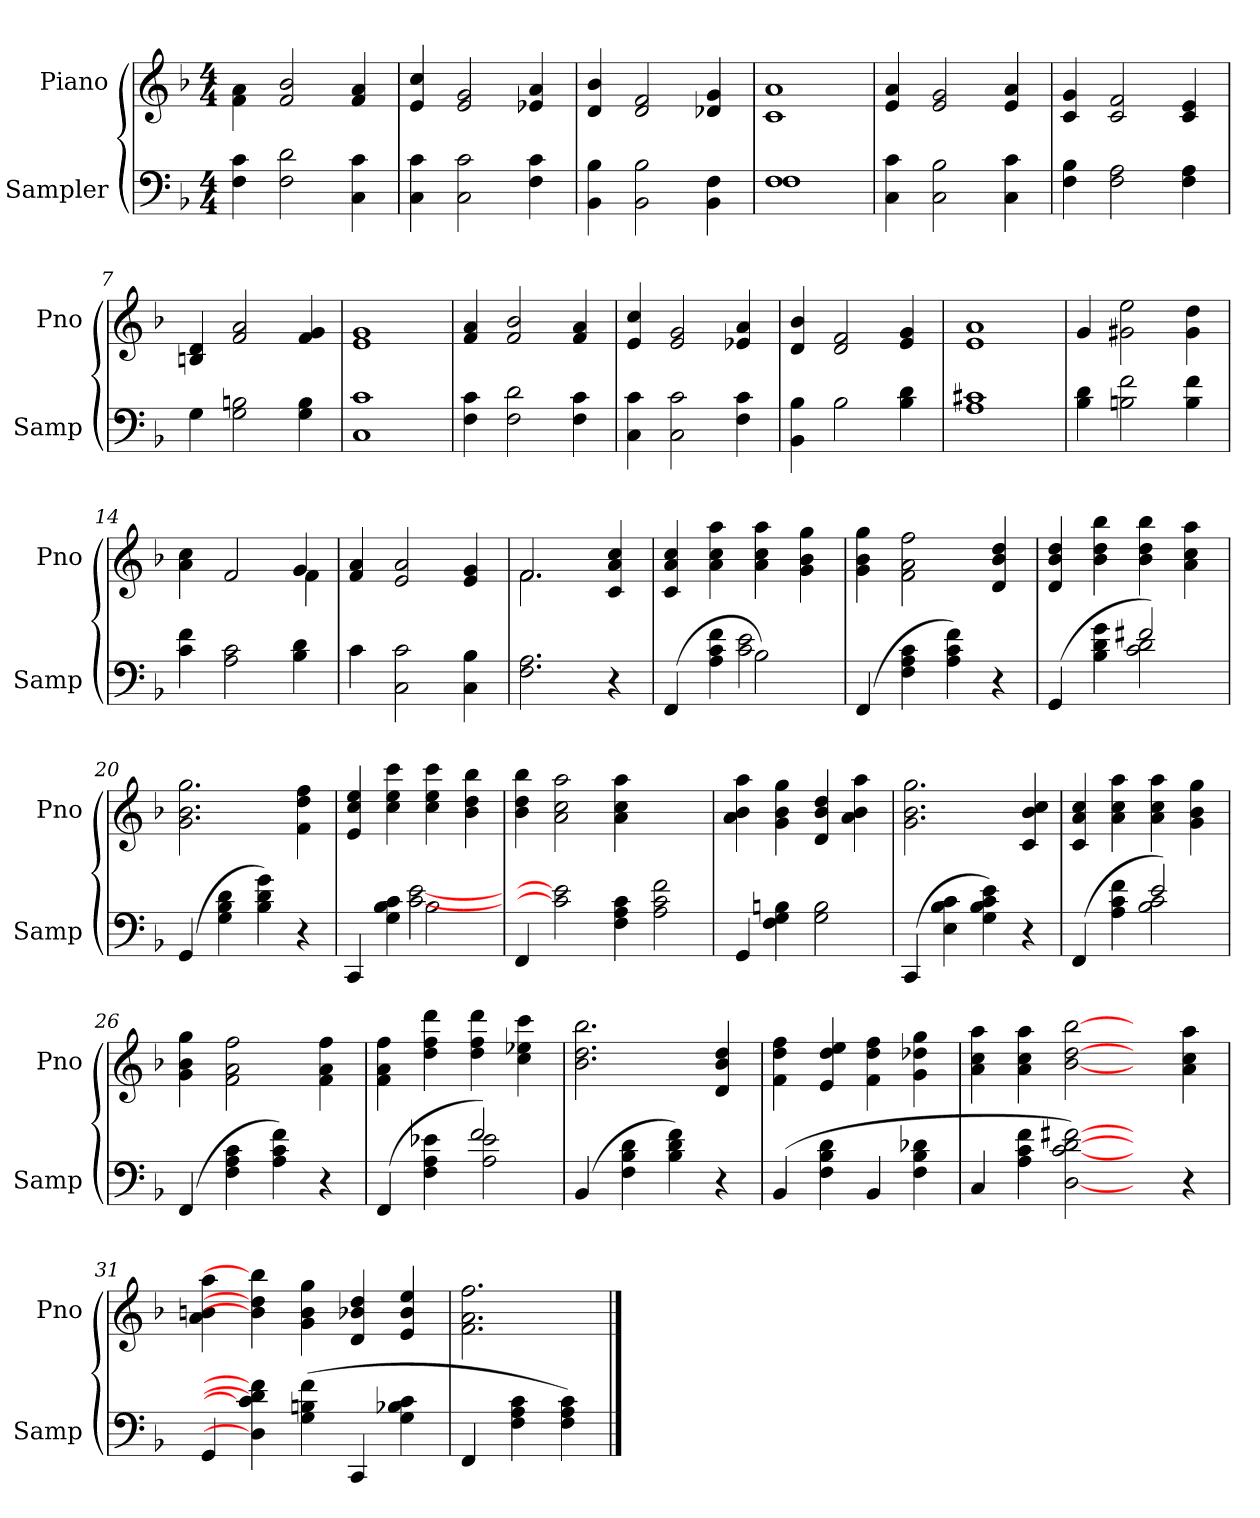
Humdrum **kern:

**kern	**kern
*part2	*part1
*staff2	*staff1
*I"Sampler	*I"Piano
*I'Samp	*I'Pno
*clefF4	*clefG2
*k[b-]	*k[b-]
*F:	*F:
*M4/4	*M4/4
=1	=1
4F 4c	4f\ 4a\
2F 2d	2f 2b-
4C 4c	4f 4a
=2	=2
4C 4c	4e 4cc
2C 2c	2e 2g
4F 4c	4e-X 4a
=3	=3
4BB- 4B-	4d 4b-
2BB- 2B-	2d 2f
4BB- 4F	4d-X 4g
=4	=4
*^	*
1F\	1F	1c 1a
*v	*v	*
=5	=5
4C 4c	4e 4a
2C 2B-	2e 2g
4C 4c	4e 4a
=6	=6
4F 4B-	4c 4g
2F 2A	2c 2f
4F 4A	4c 4e
=7	=7
4G	4Bn 4d
2G 2Bn	2f 2a
4G 4B	4f 4g
=8	=8
1C 1c	1e 1g
=9	=9
4F 4c	4f 4a
2F 2d	2f 2b-
4F 4c	4f 4a
=10	=10
4C 4c	4e 4cc
2C 2c	2e 2g
4F 4c	4e-X 4a
=11	=11
4BB- 4B-	4d 4b-
2B-	2d 2f
4B- 4d	4e 4g
=12	=12
1A 1c#X	1e 1a
=13	=13
4B- 4d	4g
2Bn 2f	2g#X 2ee
4B 4f	4g# 4dd
=14	=14
*	*^
4c 4f	4a 4cc	2.ryy
2A 2c	2f	.
4B- 4d	4g/	4f
*	*v	*v
=15	=15
4c	4f 4a
2C 2c	2e 2a
4C 4B-	4e 4g
=16	=16
*	*^
2.F 2.A	2.f/	2.f
4r	4c 4a 4cc	4ryy
*	*v	*v
=17	=17
*^	*
(4FF/	2ryy	4c 4a 4cc
4A\ 4c\ 4f\	.	4a 4cc 4aa
2B-\)	2c 2e	4a 4cc 4aa
.	.	4g 4b- 4gg
*v	*v	*
=18	=18
(4FF/	4g 4b- 4gg
4F\ 4A\ 4c\	2f 2a 2ff
4A\ 4c\ 4f\)	.
4r	4d 4b- 4dd
=19	=19
*^	*
(4GG/	2ryy	4d 4b- 4dd
4B-\ 4d\ 4g\	.	4b- 4dd 4bb-
2f#X/)	2c 2d	4b- 4dd 4bb-
.	.	4a 4cc 4aa
*v	*v	*
=20	=20
(4GG/	2.g 2.b- 2.gg
4G\ 4B-\ 4d\	.
4B-\ 4d\ 4g\)	.
4r	4f 4dd 4ff
=21	=21
*^	*
4CC	2ryy	4e 4cc 4ee
4G 4B- 4c	.	4cc 4ee 4ccc
2B-\	[2c [2e	4cc 4ee 4ccc
.	.	4b- 4dd 4bb-
*v	*v	*
=22	=22
4FF/	4b- 4dd 4bb-
2c] 2e]	2a 2cc 2aa
4F 4A 4c	4a 4cc 4aa
2A 2c 2f	2ryy
=23	=23
4GG	4a 4b- 4aa
4F 4G 4Bn	4g 4b- 4gg
2G 2B	4d 4b- 4dd
.	4a 4b- 4aa
=24	=24
(4CC/	2.g 2.b- 2.gg
4E\ 4B-\ 4c\	.
4G\ 4B-\ 4c\ 4e\)	.
4r	4c 4b- 4cc
=25	=25
*^	*
(4FF/	2ryy	4c 4a 4cc
4A\ 4c\ 4f\	.	4a 4cc 4aa
2e/)	2B- 2c	4a 4cc 4aa
.	.	4g 4b- 4gg
*v	*v	*
=26	=26
(4FF/	4g 4b- 4gg
4F\ 4A\ 4c\	2f 2a 2ff
4A\ 4c\ 4f\)	.
4r	4f 4a 4ff
=27	=27
*^	*
(4FF/	2ryy	4f 4a 4ff
4F\ 4A\ 4e-X\	.	4dd 4ff 4ddd
2f/)	2A 2e-	4dd 4ff 4ddd
.	.	4cc 4ee-X 4ccc
*v	*v	*
=28	=28
(4BB-/	2.b- 2.dd 2.bb-
4F\ 4B-\ 4d\	.
4B-\ 4d\ 4f\)	.
4r	4d 4b- 4dd
=29	=29
(4BB-/	4f 4dd 4ff
4F\ 4B-\ 4d\	4e 4dd 4ee
4BB-/	4f 4dd 4ff
4F\ 4B-\ 4d-X\	4g 4dd-X 4gg
=30	=30
4C/	4a 4cc 4aa
4A\ 4c\ 4f\	4a 4cc 4aa
[2D\ [2c\ [2d\ [2f#X\)	[2b- [2dd [2bb-
4ryy	4ryy
4r	4a 4cc 4aa
=31	=31
4GG/	4a 4bn 4aa
4D\] 4c\] 4d\] 4f#\]	4b-] 4dd] 4bb-]
(4G\ 4Bn\ 4f\	4g 4b 4gg
4CC/	4d 4b-X 4dd
4G\ 4B-X\ 4c\	4e 4b- 4ee
=32	=32
4FF	2.f 2.a 2.ff
4F 4A 4c	.
4F 4A 4c)	.
==	==
*-	*-
